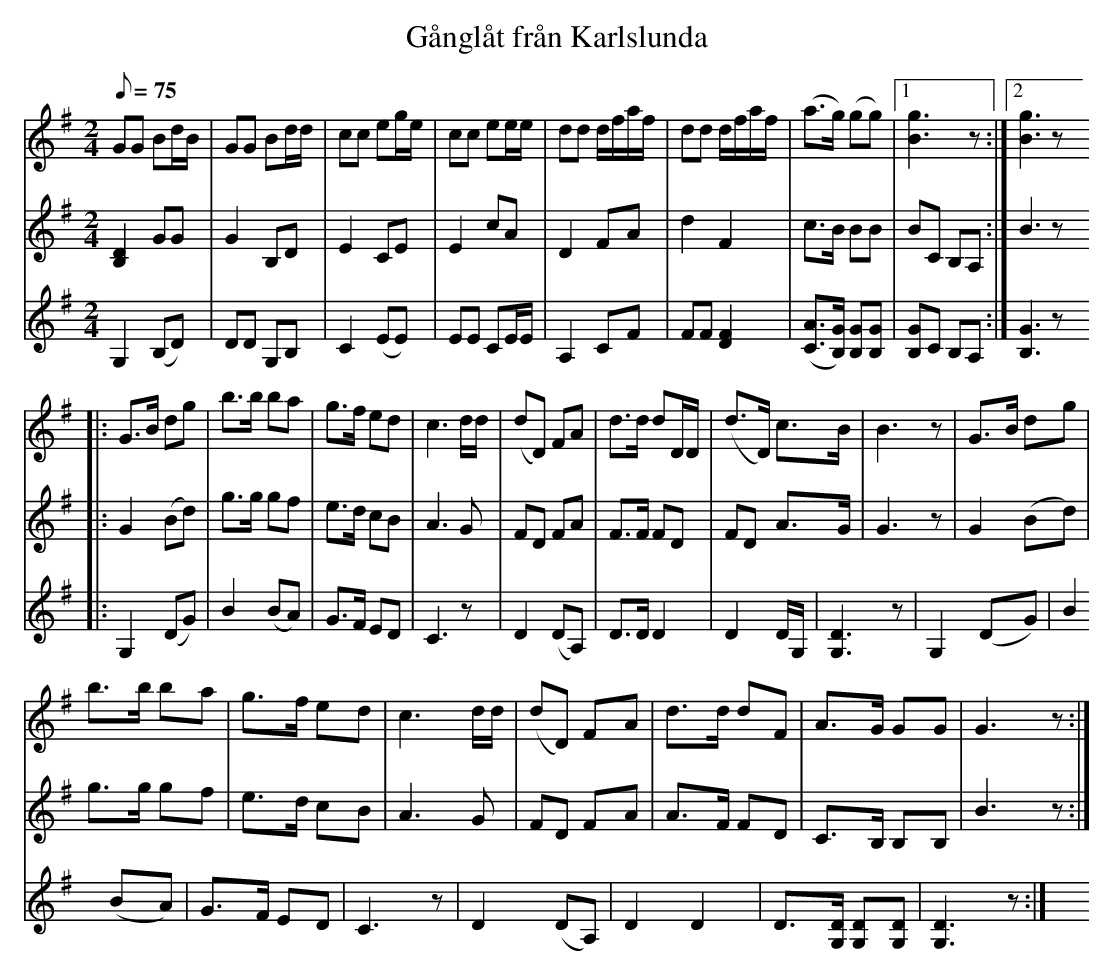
X:1
T: Gånglåt från Karlslunda
M: 2/4
L: 1/8
Q: 75
K:G
GG Bd/2B/2|GG Bd/2d/2|cc eg/2e/2|cc ee/2e/2|dd d/2f/2a/2f/2|dd d/2f/2a/2f/2|(a3/2g/2) (gg)|1[g3B3] z:|2[g3B3] z
|:G3/2B/2 dg|b3/2b/2 ba|g3/2f/2 ed|c3 d/2d/2|(dD) FA|d3/2d/2 dD/2D/2|(d3/2D/2) c3/2B/2|B3 z|G3/2B/2 dg|
b3/2b/2 ba|g3/2f/2 ed|c3 d/2d/2|(dD) FA|d3/2d/2 dF|A3/2G/2 GG|G3 z:|
V:2
[D2B,2] GG|G2 B,D|E2 CE|E2 cA|D2 FA|d2 F2|c3/2B/2 BB|BC B,A,:|B3 z
|:G2 (Bd)|g3/2g/2 gf|e3/2d/2 cB|A3 G|FD FA|F3/2F/2 FD|FD A3/2G/2|G3 z|G2 (Bd)|
g3/2g/2 gf|e3/2d/2 cB|A3 G|FD FA|A3/2F/2 FD|C3/2B,/2 B,B,|B3 z:|
V:3
G,2 (B,D)|DD G,B,|C2 (EE) | EE CE/2E/2|A,2 CF|FF [F2D2]|([A3/2C3/2][G/2B,/2]) [GB,][GB,] |[GB,]C B,A,:|[G3B,3] z
|:G,2 (DG)|B2 (BA)|G3/2F/2 ED|C3 z|D2 (DA,) |D3/2D/2 D2|D2 D/2G,/2|[D3G,3] z|G,2 (DG) |
B2 (BA)|G3/2F/2 ED|C3 z|D2 (DA,) |D2 D2|D3/2[D/2G,/2] [DG,][DG,] |[D3G,3] z:|
